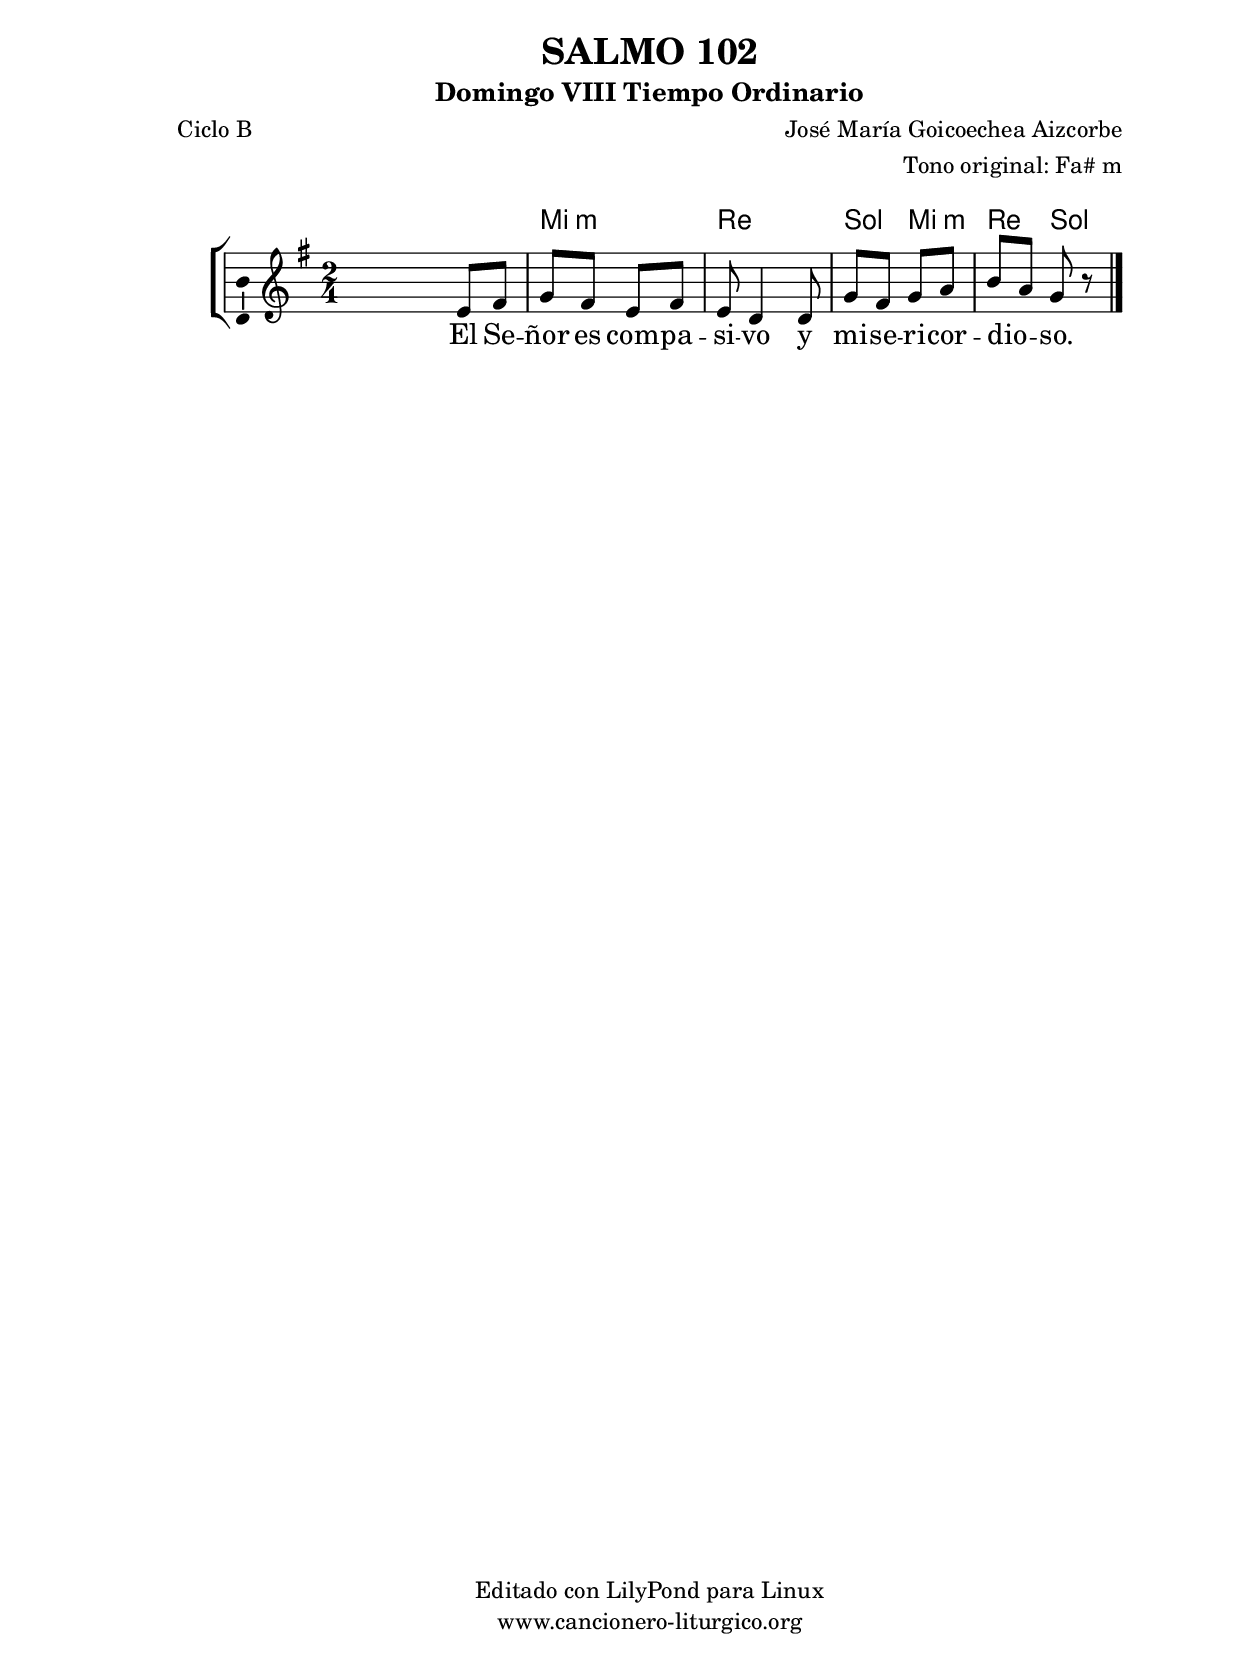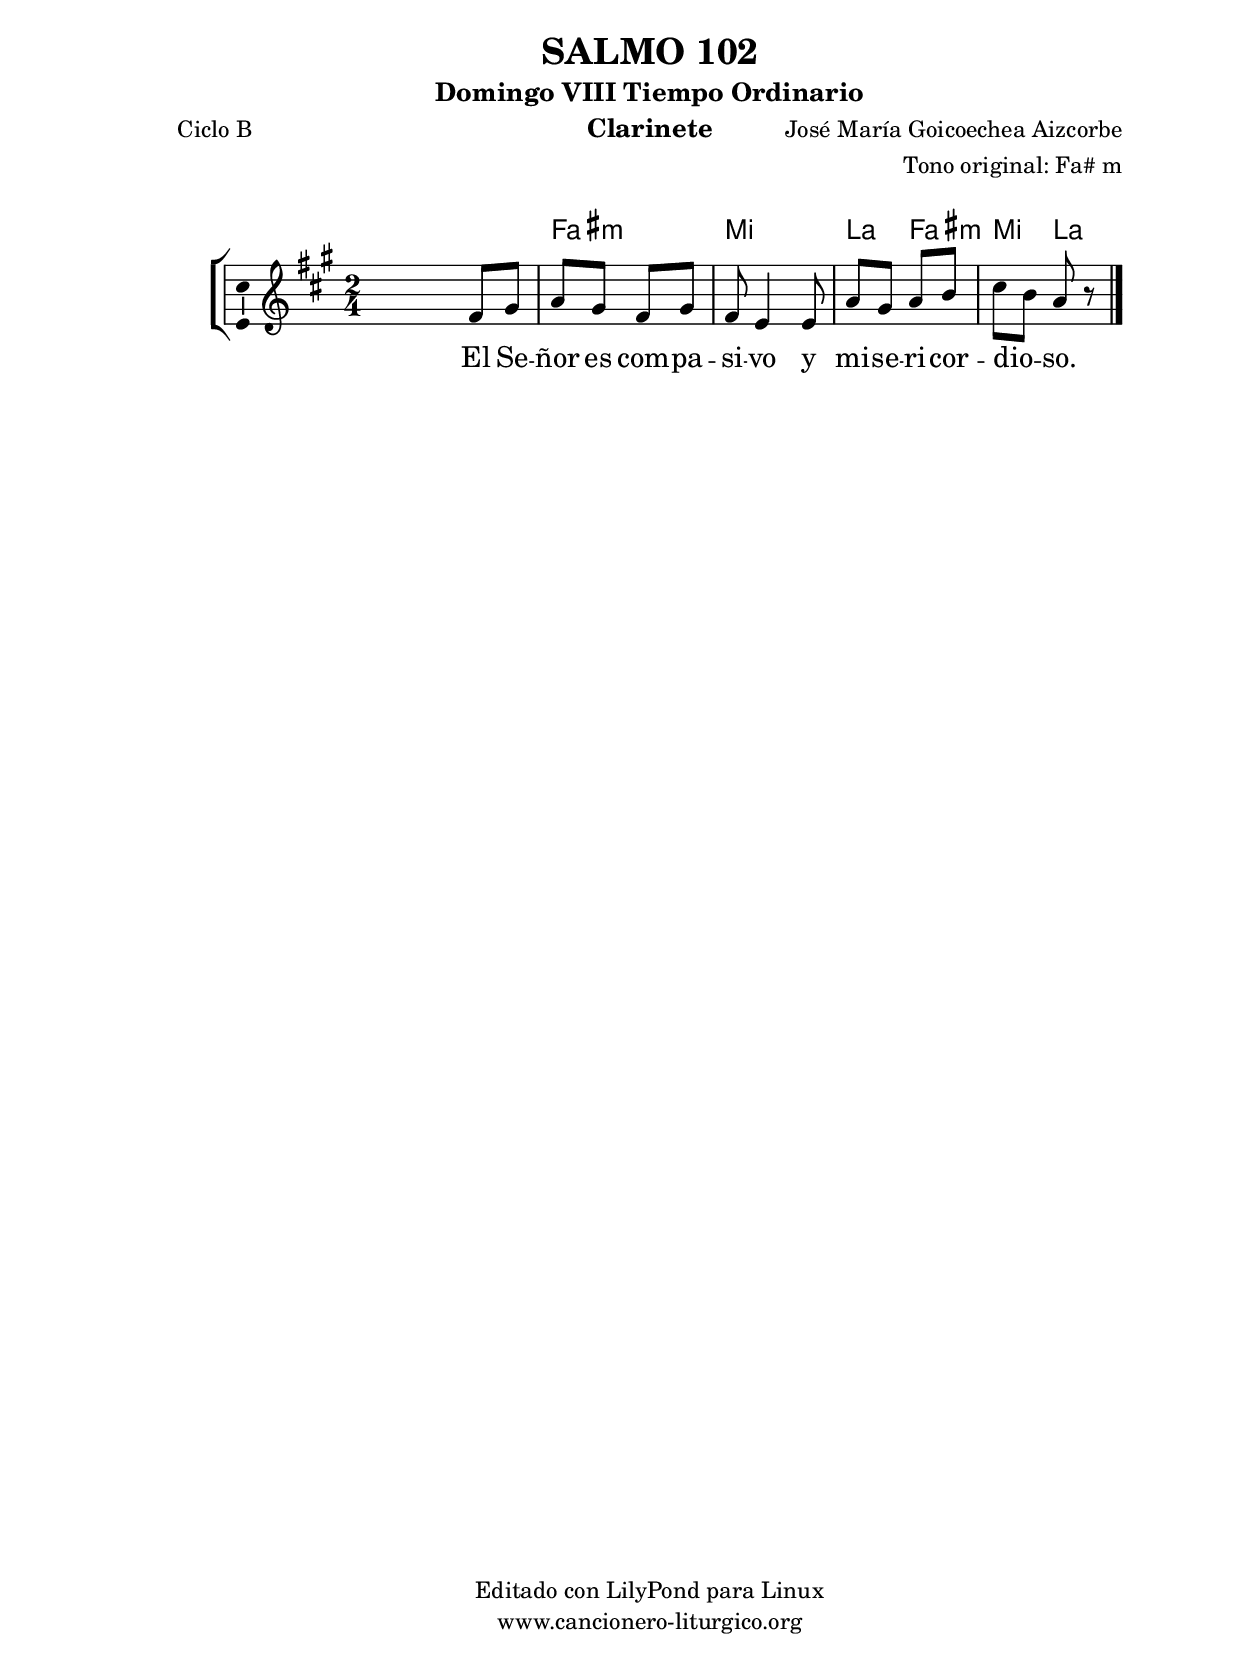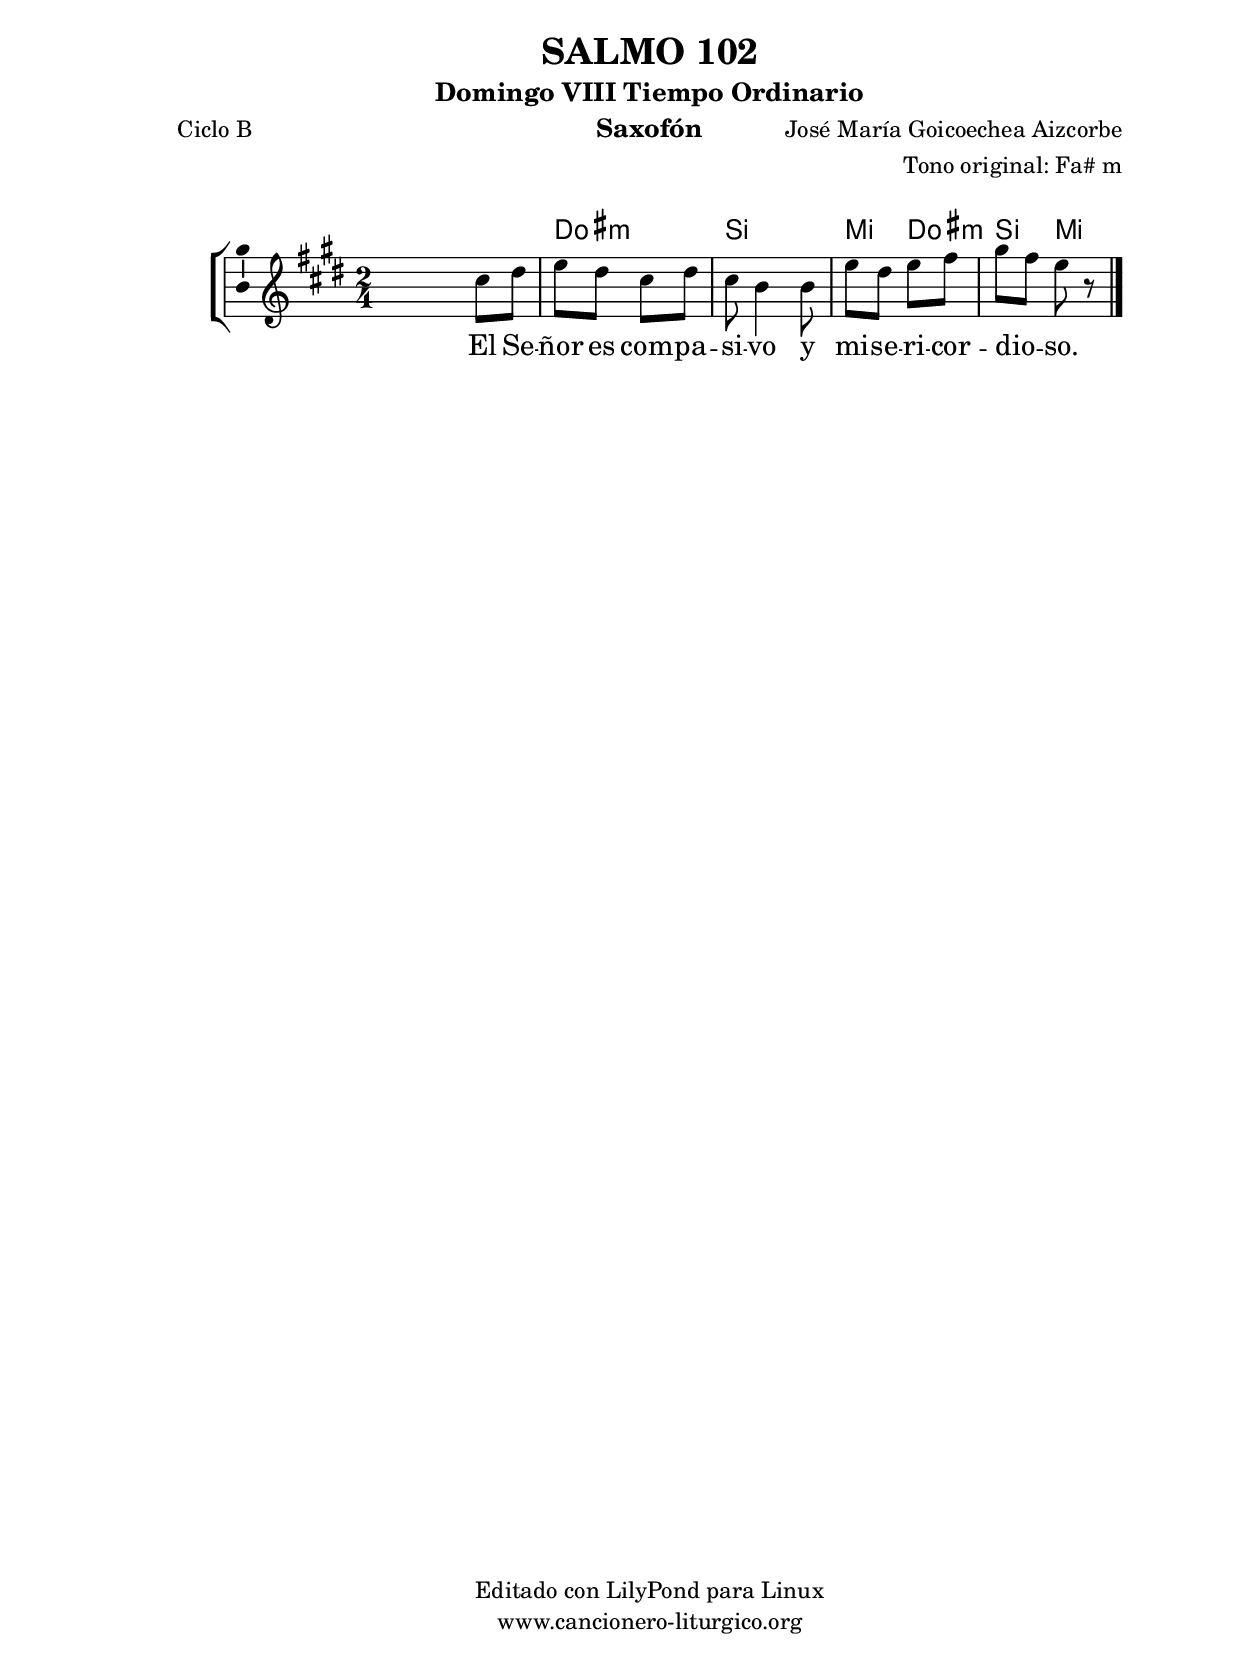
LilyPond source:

%
%para convertir .midi en .wav:
%timidity filename.midi -Ow -o finename.wav
%
%
%Para convertir de .wav a .mp3:
%lame -h -m j filename.wav
%
%
%para escuchar el midi:
%timidity nombrefichero.midi
%


%versión de lilypond para la que se ha escrito esta partitura:
\version "2.16.0"

	%Tamaño papel
	#(set-default-paper-size "a4")
	%Tamaño partitura
	#(set-global-staff-size 20)
	%No responde al pulsar sobre una nota
	#(ly:set-option 'point-and-click #f)

%parámetros del encabezamiento:
\header {
	title = "SALMO 102"
	subtitle = "Domingo VIII Tiempo Ordinario"
	composer = "José María Goicoechea Aizcorbe"
	poet = "Ciclo B"
	meter = ""
	arranger = "Tono original: Fa# m"
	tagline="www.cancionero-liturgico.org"
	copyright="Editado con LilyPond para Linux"
	tiempo = "Ordinario"
	usos = "Salmo"
	letra = "El Señor es compasivo y misericordioso."
	}

%parámetros asociados al papel:
\paper  {
	oddHeaderMarkup = \markup {\fill-line { \on-the-fly #not-first-page \fromproperty #'header:title \on-the-fly #not-first-page \fromproperty #'header:composer }}
	evenHeaderMarkup = \markup {\fill-line { \fromproperty #'header:composer \fromproperty #'header:title }}
	#(set-paper-size "a4")
	print-page-number = ##f
	first-page-number = 1
	print-first-page-number = ##f
%	head-separation = 3.0 \cm
	top-margin = 2.0 \cm
	bottom-margin = 0.5\cm
%%%	bottom-margin = -1.0\cm
	left-margin = 3.0 \cm
	line-width = 16.0 \cm 
	indent = 8\mm
	interscoreline = 2.\mm
	between-system-space = 15\mm
%	para que las partituras no llenen la hoja:
	ragged-bottom = ##t
%	idem para la última hoja:
	ragged-last-bottom = ##f
%	para que las partituras llenen el ancho del papel:
	ragged-last = ##f
	after-title-space = 2.5 \cm
%page-count=1
%system-count=8

	%Flexible Vertical Spacing
%	markup-markup-spacing =
%	#'((basic-distance . 15) (minimum-distance . 15) (padding . 3))
	markup-system-spacing =
	#'((basic-distance . 15) (minimum-distance . 15) (padding . 3))
	system-system-spacing =
	#'((basic-distance . 15) (minimum-distance . 15) (padding . 3))
	score-system-spacing =
	#'((basic-distance . 15) (minimum-distance . 15) (padding . 5))
%	top-system-spacing = % header
%	#'((basic-distance . 8) (minimum-distance . 0) (padding . 3))
%	top-markup-spacing =
%	#'((basic-distance . 20) (minimum-distance . 20) (padding . 3))
	last-bottom-spacing = % footer
	#'((basic-distance . 5) (minimum-distance . 5) (padding . 3))
%	score-markup-spacing =
%	#'((basic-distance . 16) (minimum-distance . 13) (padding . 3))

	}


%parámetros que afectan a toda la partitura:
global =  {
	%clave de sol (G):
	\clef G
	%armadura:
	\transpose fis e
	\key fis \minor
	\tempo 4=80
	\set Score.tempoHideNote = ##t
	}


acordes = {
	\italianChords
	\chordmode {
	\transpose fis e
{
s2
fis2:m e a4 fis:m e a
	}
	}
}


melodia = 
	\transpose fis e
{
	\relative c'{
	\time 2/4

s4 fis8 gis
a8 gis fis gis
fis8 e4 e8
a8 gis a b
cis8 b a r8

	\bar "|."
	}
	}


texto = \lyricmode {
El Se -- ñor es com -- pa -- si -- vo y mi -- se -- ri -- cor -- dio -- _ so.
	}


acordesStaff = \context ChordNames = acordesStaff <<
	\set chordChanges = ##t
	\acordes
	>>


vozStaff = \context Voice = vozStaff
\with {\consists "Ambitus_engraver"}
<<
%	\set Staff.instrumentName = ""
%	\set Staff.shortInstrumentName = ""
%	\set Staff.midiInstrument = #"clarinet"
%	\set Staff.midiInstrument = #"cello"
%	\set Staff.midiInstrument = #"flute"
	\set Staff.midiInstrument = #"electric guitar (jazz)"
%	\set Staff.midiInstrument = #"english horn"
%	\set Staff.midiInstrument = #"violin"
%	\set Staff.midiInstrument = #"glockenspiel"
	\set Staff.midiMinimumVolume = #0.7
	\set Staff.midiMaximumVolume = #0.9
	\global
	\melodia
	>>


textoStaff = \context Lyrics = textoStaff <<
	\lyricsto vozStaff \texto
	>>

\book {
	\score {
		\context ChoirStaff {
			\override StaffGroup.SystemStartBracket #'collapse-height = #1
			\override Score.SystemStartBar #'collapse-height = #1
			<<
			\acordesStaff
			\vozStaff
			\textoStaff
			>>
			}
		\layout {
	    		\context {
				\Lyrics
				\override LyricText #'font-size = #2
				}
	   		 \context {
				\Score
				%fontSize = #3
				\override StaffSymbol #'staff-space = #(magstep +3)
				%\override Beam #'thickness = #0.55
				%\override SpacingSpanner #'spacing-increment = #1.0
				%\override Slur #'height-limit = #1.5
				}
			}
		}
	\score {
		\unfoldRepeats
		\context ChoirStaff {
			<<
			\acordesStaff
			\vozStaff
			>>
			}
		\midi {
	  		\context {
	  			\Score
				tempoWholesPerMinute = #(ly:make-moment 70 4)
				}
			}
		}
	}

%Partitura para clarinete
#(define output-suffix "C")
\book {
	\header{
		instrument = "Clarinete"
		}
	\score {
		\context ChoirStaff {
			\override StaffGroup.SystemStartBracket #'collapse-height = #1
			\override Score.SystemStartBar #'collapse-height = #1
\transpose c d
			<<
			\acordesStaff
			\vozStaff
			\textoStaff
			>>
			}
		\layout {
	    		\context {
				\Lyrics
				\override LyricText #'font-size = #2
				}
	   		 \context {
				\Score
				%fontSize = #3
				\override StaffSymbol #'staff-space = #(magstep +3)
				%\override Beam #'thickness = #0.55
				%\override SpacingSpanner #'spacing-increment = #1.0
				%\override Slur #'height-limit = #1.5
				}
			}
		}
	}

%Partitura para saxofón
#(define output-suffix "S")
\book {
	\header{
		instrument = "Saxofón"
		}
	\score {
		\context ChoirStaff {
			\override StaffGroup.SystemStartBracket #'collapse-height = #1
			\override Score.SystemStartBar #'collapse-height = #1
\transpose c a
			<<
			\acordesStaff
			\vozStaff
			\textoStaff
			>>
			}
		\layout {
	    		\context {
				\Lyrics
				\override LyricText #'font-size = #2
				}
	   		 \context {
				\Score
				%fontSize = #3
				\override StaffSymbol #'staff-space = #(magstep +3)
				%\override Beam #'thickness = #0.55
				%\override SpacingSpanner #'spacing-increment = #1.0
				%\override Slur #'height-limit = #1.5
				}
			}
		}
	}

